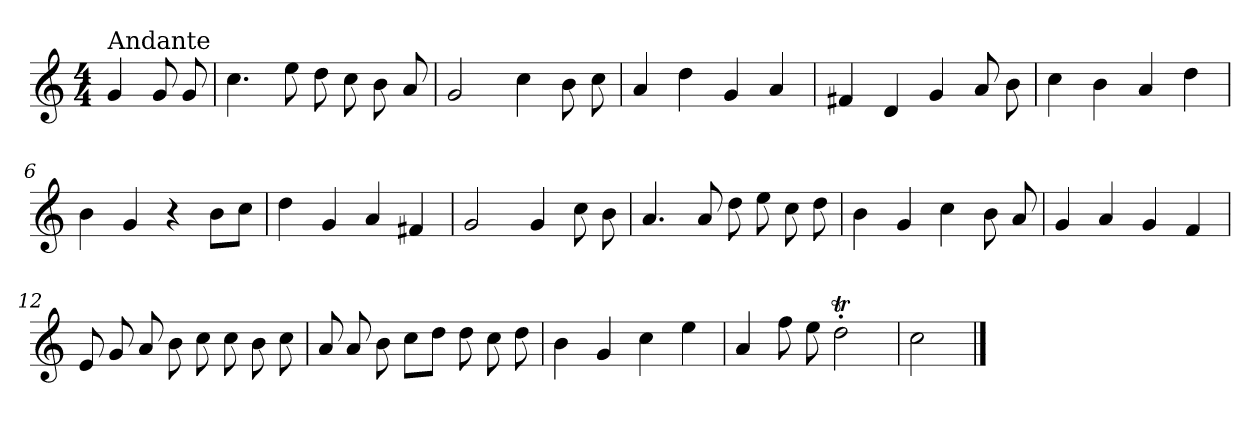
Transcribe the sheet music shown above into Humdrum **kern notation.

**kern
*part1
*staff1
*clefG2
*k[]
*C:
*M4/4
=
!LO:TX:a:t=Andante
4g/
8g/
8g/
=1
4.cc\
8ee\
8dd\
8cc\
8b\
8a/
=2
2g/
4cc\
8b\
8cc\
=3
4a/
4dd\
4g/
4a/
=4
4f#X/
4d/
4g/
8a/
8b\
!!LO:LB:g=z
=5
4cc\
4b\
4a/
4dd\
=6
4b\
4g/
4r
8b\L
8cc\J
=7
4dd\
4g/
4a/
4f#X/
=8
2g/
4g/
8cc\
8b\
=9
4.a/
8a/
8dd\
8ee\
8cc\
8dd\
=10
4b\
4g/
4cc\
8b\
8a/
!!LO:LB:g=z
=11
4g/
4a/
4g/
4f/
=12
8e/
8g/
8a/
8b\
8cc\
8cc\
8b\
8cc\
=13
8a/
8a/
8b\
8cc\L
8dd\J
8dd\
8cc\
8dd\
=14
4b\
4g/
4cc\
4ee\
=15
4a/
8ff\
8ee\
2ddT'>\
=16
2cc\
==
*-
